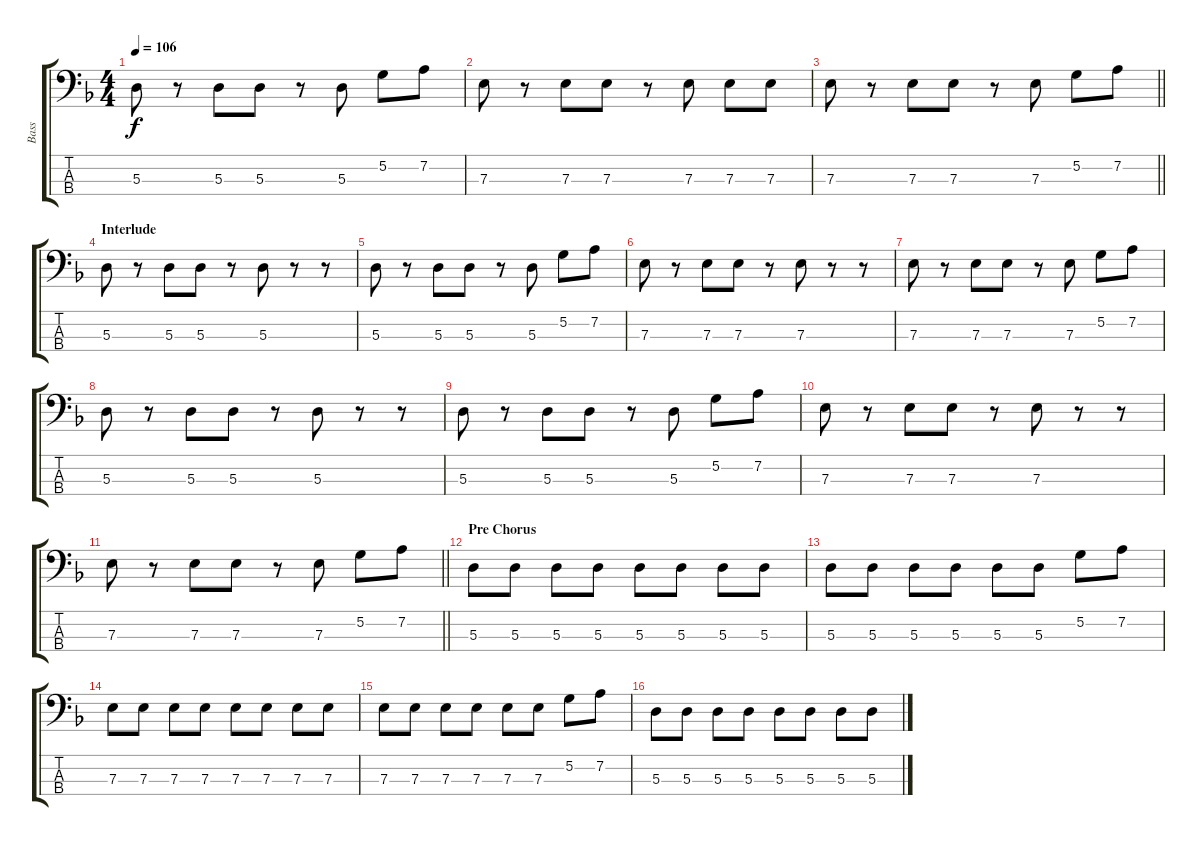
\track ("Bass" "Bass") {instrument electricbassfinger}
\staff {score tabs}
\tuning (G2 D2 A1 E1) {hide}
\ts (4 4)
\tempo 106
\clef f4
\ks dminor
5.3.8{dy f} r.8 5.3.8 5.3.8 r.8 5.3.8 5.2.8 7.2.8 |
7.3.8 r.8 7.3.8 7.3.8 r.8 7.3.8 7.3.8 7.3.8 |
\barLineRight lightlight
7.3.8 r.8 7.3.8 7.3.8 r.8 7.3.8 5.2.8 7.2.8 |
\section ("" "Interlude")
5.3.8 r.8 5.3.8 5.3.8 r.8 5.3.8 r.8 r.8 |
5.3.8 r.8 5.3.8 5.3.8 r.8 5.3.8 5.2.8 7.2.8 |
7.3.8 r.8 7.3.8 7.3.8 r.8 7.3.8 r.8 r.8 |
7.3.8 r.8 7.3.8 7.3.8 r.8 7.3.8 5.2.8 7.2.8 |
5.3.8 r.8 5.3.8 5.3.8 r.8 5.3.8 r.8 r.8 |
5.3.8 r.8 5.3.8 5.3.8 r.8 5.3.8 5.2.8 7.2.8 |
7.3.8 r.8 7.3.8 7.3.8 r.8 7.3.8 r.8 r.8 |
\barLineRight lightlight
7.3.8 r.8 7.3.8 7.3.8 r.8 7.3.8 5.2.8 7.2.8 |
\section ("" "Pre Chorus")
5.3.8 5.3.8 5.3.8 5.3.8 5.3.8 5.3.8 5.3.8 5.3.8 |
5.3.8 5.3.8 5.3.8 5.3.8 5.3.8 5.3.8 5.2.8 7.2.8 |
7.3.8 7.3.8 7.3.8 7.3.8 7.3.8 7.3.8 7.3.8 7.3.8 |
7.3.8 7.3.8 7.3.8 7.3.8 7.3.8 7.3.8 5.2.8 7.2.8 |
5.3.8 5.3.8 5.3.8 5.3.8 5.3.8 5.3.8 5.3.8 5.3.8
